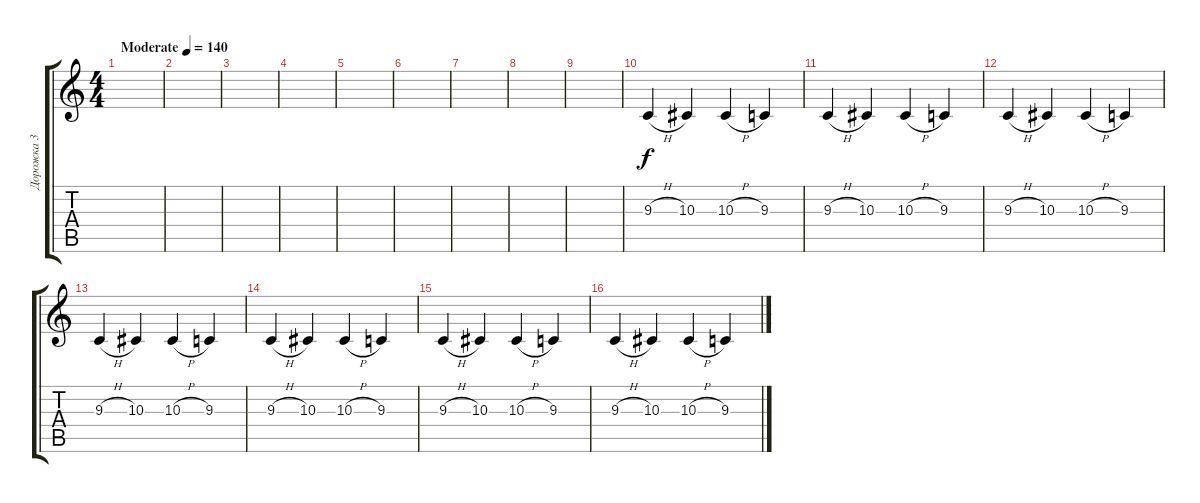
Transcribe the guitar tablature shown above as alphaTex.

\track ("Дорожка 3" "Дорожка 3") {instrument fx4atmosphere}
\staff {score tabs}
\tuning (C4 G3 Eb3 Bb2 F2 C2) {hide}
\ts (4 4)
\tempo (140 "Moderate")
\clef g2
\ks c
|
|
|
|
|
|
|
|
|
9.3{h}.4 10.3.4 10.3{h}.4 9.3.4 |
9.3{h}.4 10.3.4 10.3{h}.4 9.3.4 |
9.3{h}.4 10.3.4 10.3{h}.4 9.3.4 |
9.3{h}.4 10.3.4 10.3{h}.4 9.3.4 |
9.3{h}.4 10.3.4 10.3{h}.4 9.3.4 |
9.3{h}.4 10.3.4 10.3{h}.4 9.3.4 |
9.3{h}.4 10.3.4 10.3{h}.4 9.3.4
